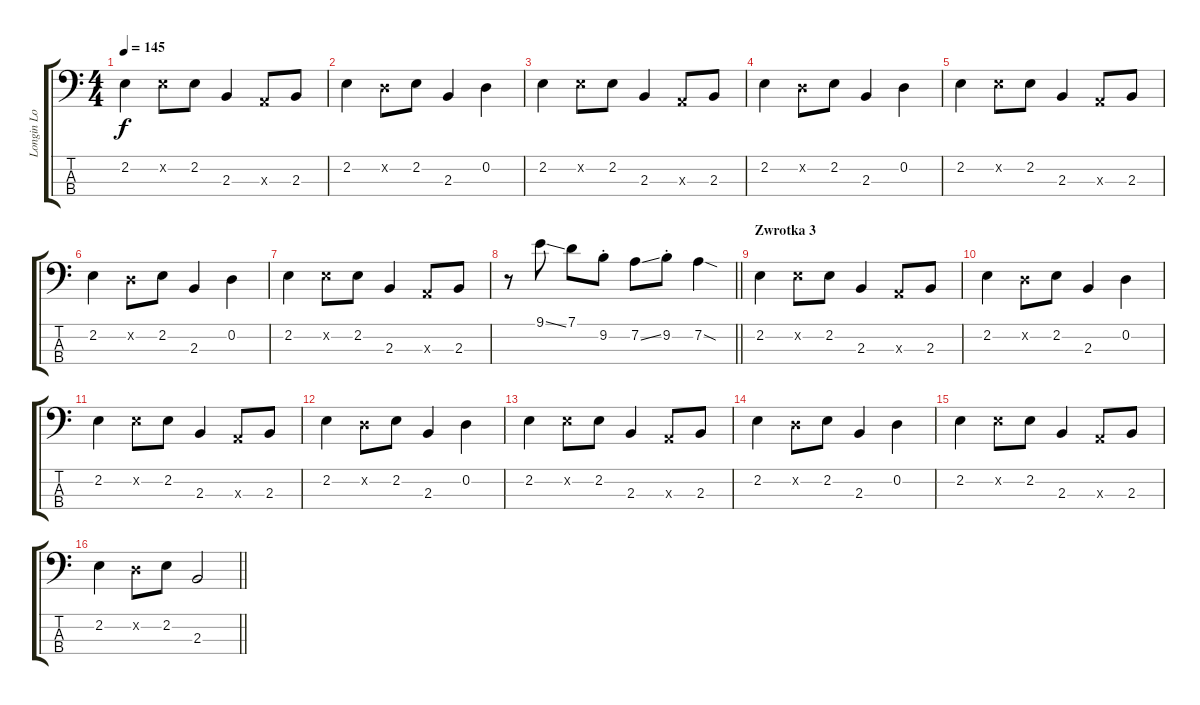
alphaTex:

\track ("Longin Lo" "Longin Lo") {instrument acousticbass}
\staff {score tabs}
\tuning (G2 D2 A1 E1) {hide}
\ts (4 4)
\tempo 145
\clef f4
\ks c
2.2.4{dy f} 2.2{x}.8 2.2.8 2.3.4 0.3{x}.8 2.3.8 |
2.2.4 0.2{x}.8 2.2.8 2.3.4 0.2.4 |
2.2.4 2.2{x}.8 2.2.8 2.3.4 0.3{x}.8 2.3.8 |
2.2.4 0.2{x}.8 2.2.8 2.3.4 0.2.4 |
2.2.4 2.2{x}.8 2.2.8 2.3.4 0.3{x}.8 2.3.8 |
2.2.4 0.2{x}.8 2.2.8 2.3.4 0.2.4 |
2.2.4 2.2{x}.8 2.2.8 2.3.4 0.3{x}.8 2.3.8 |
\barLineRight lightlight
r.8 9.1{ss}.8 7.1.8 9.2{st}.8 7.2{ss}.8 9.2{st}.8 7.2{sod}.4 |
\section ("" "Zwrotka 3")
2.2.4 2.2{x}.8 2.2.8 2.3.4 0.3{x}.8 2.3.8 |
2.2.4 0.2{x}.8 2.2.8 2.3.4 0.2.4 |
2.2.4 2.2{x}.8 2.2.8 2.3.4 0.3{x}.8 2.3.8 |
2.2.4 0.2{x}.8 2.2.8 2.3.4 0.2.4 |
2.2.4 2.2{x}.8 2.2.8 2.3.4 0.3{x}.8 2.3.8 |
2.2.4 0.2{x}.8 2.2.8 2.3.4 0.2.4 |
2.2.4 2.2{x}.8 2.2.8 2.3.4 0.3{x}.8 2.3.8 |
\barLineRight lightlight
2.2.4 0.2{x}.8 2.2.8 2.3.2
